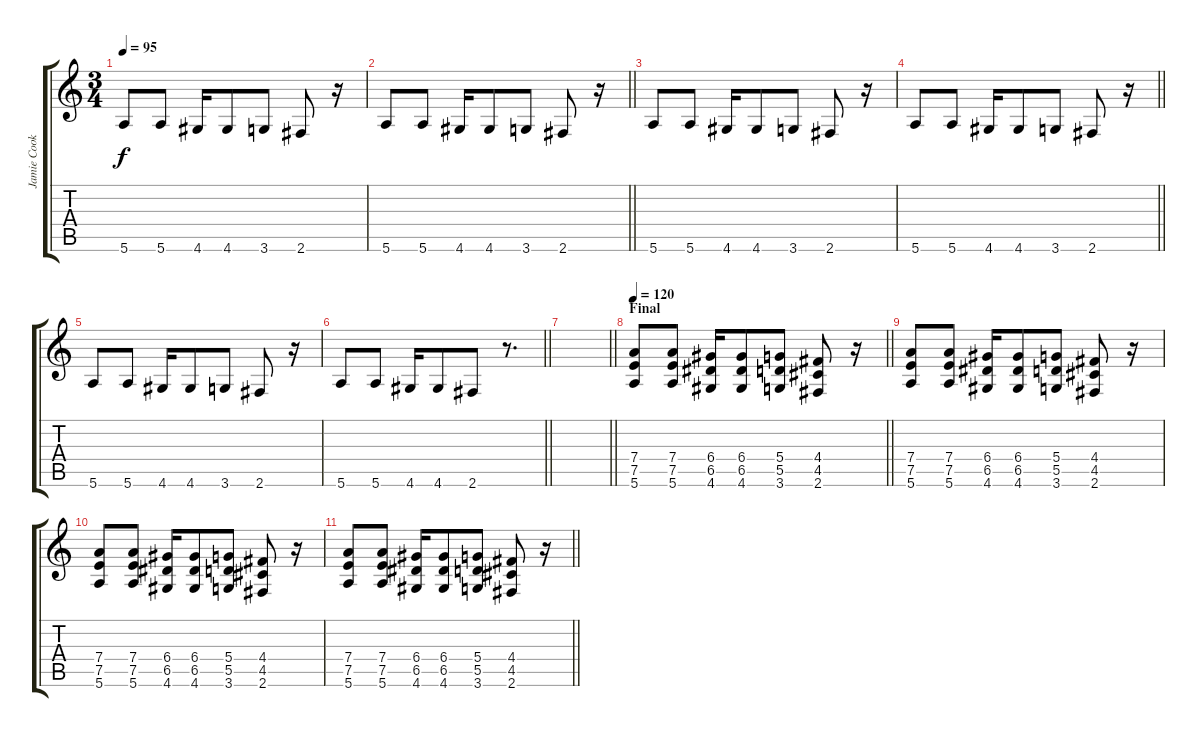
\track ("Jamie Cook" "Jamie Cook") {instrument overdrivenguitar}
\staff {score tabs}
\tuning (E4 B3 G3 D3 A2 E2) {hide}
\ts (3 4)
\tempo 95
\clef g2
\ks c
5.6.8{dy f} 5.6.8 4.6.16 4.6.8 3.6.8 2.6.8 r.16 |
\barLineRight lightlight
5.6.8 5.6.8 4.6.16 4.6.8 3.6.8 2.6.8 r.16 |
5.6.8 5.6.8 4.6.16 4.6.8 3.6.8 2.6.8 r.16 |
\barLineRight lightlight
5.6.8 5.6.8 4.6.16 4.6.8 3.6.8 2.6.8 r.16 |
5.6.8 5.6.8 4.6.16 4.6.8 3.6.8 2.6.8 r.16 |
\barLineRight lightlight
5.6.8 5.6.8 4.6.16 4.6.8 2.6.8 r.8{d} |
\barLineRight lightlight
|
\section ("" "Final")
\tempo 120
\barLineRight lightlight
(7.4 7.5 5.6).8 (7.4 7.5 5.6).8 (6.4 6.5 4.6).16 (6.4 6.5 4.6).8 (5.4 5.5 3.6).8 (4.4 4.5 2.6).8 r.16 |
(7.4 7.5 5.6).8 (7.4 7.5 5.6).8 (6.4 6.5 4.6).16 (6.4 6.5 4.6).8 (5.4 5.5 3.6).8 (4.4 4.5 2.6).8 r.16 |
(7.4 7.5 5.6).8 (7.4 7.5 5.6).8 (6.4 6.5 4.6).16 (6.4 6.5 4.6).8 (5.4 5.5 3.6).8 (4.4 4.5 2.6).8 r.16 |
\barLineRight lightlight
(7.4 7.5 5.6).8 (7.4 7.5 5.6).8 (6.4 6.5 4.6).16 (6.4 6.5 4.6).8 (5.4 5.5 3.6).8 (4.4 4.5 2.6).8 r.16
